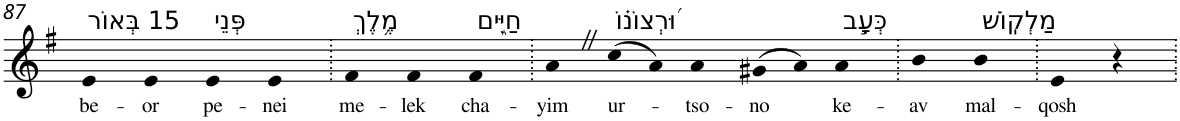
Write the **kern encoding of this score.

**kern	**text
*part1	*part1
*staff1	*staff1
*I"Piano	*
*I'Pno	*
!!LO:PB:g=z
*clefG2	*
*k[f#]	*
*G:	*
=87	=87
!LO:TX:a:t=15 בְּאוֹר	!
!	!LO:LY:b
4e	be-
!	!LO:LY:b
4e	-or
!LO:TX:a:t=פְּנֵי	!
!	!LO:LY:b
4e	pe-
!	!LO:LY:b
4e	-nei
=88.	=88.
!LO:TX:a:t=מֶ֥לֶךְ	!
!	!LO:LY:b
4f#	me-
!	!LO:LY:b
4f#	-lek
!LO:TX:a:t=חַיִּ֑ים	!
!	!LO:LY:b
4f#	cha-
=89.	=89.
!	!LO:LY:b
4aZ	-yim
!LO:TX:a:t=וּ֝רְצוֹנ֗וֹ	!
!	!LO:LY:b
(>8cc	ur-
8a)	.
!	!LO:LY:b
4a	-tso-
!	!LO:LY:b
(>8g#X	-no
8a)	.
!LO:TX:a:t=כְּעָ֣ב	!
!	!LO:LY:b
4a	ke-
=90.	=90.
!	!LO:LY:b
4b	-av
!LO:TX:a:t=מַלְקֽוֹשׁ	!
!	!LO:LY:b
4b	mal-
=91.	=91.
!	!LO:LY:b
4e	-qosh
4r	.
=.	=.
*-	*-
